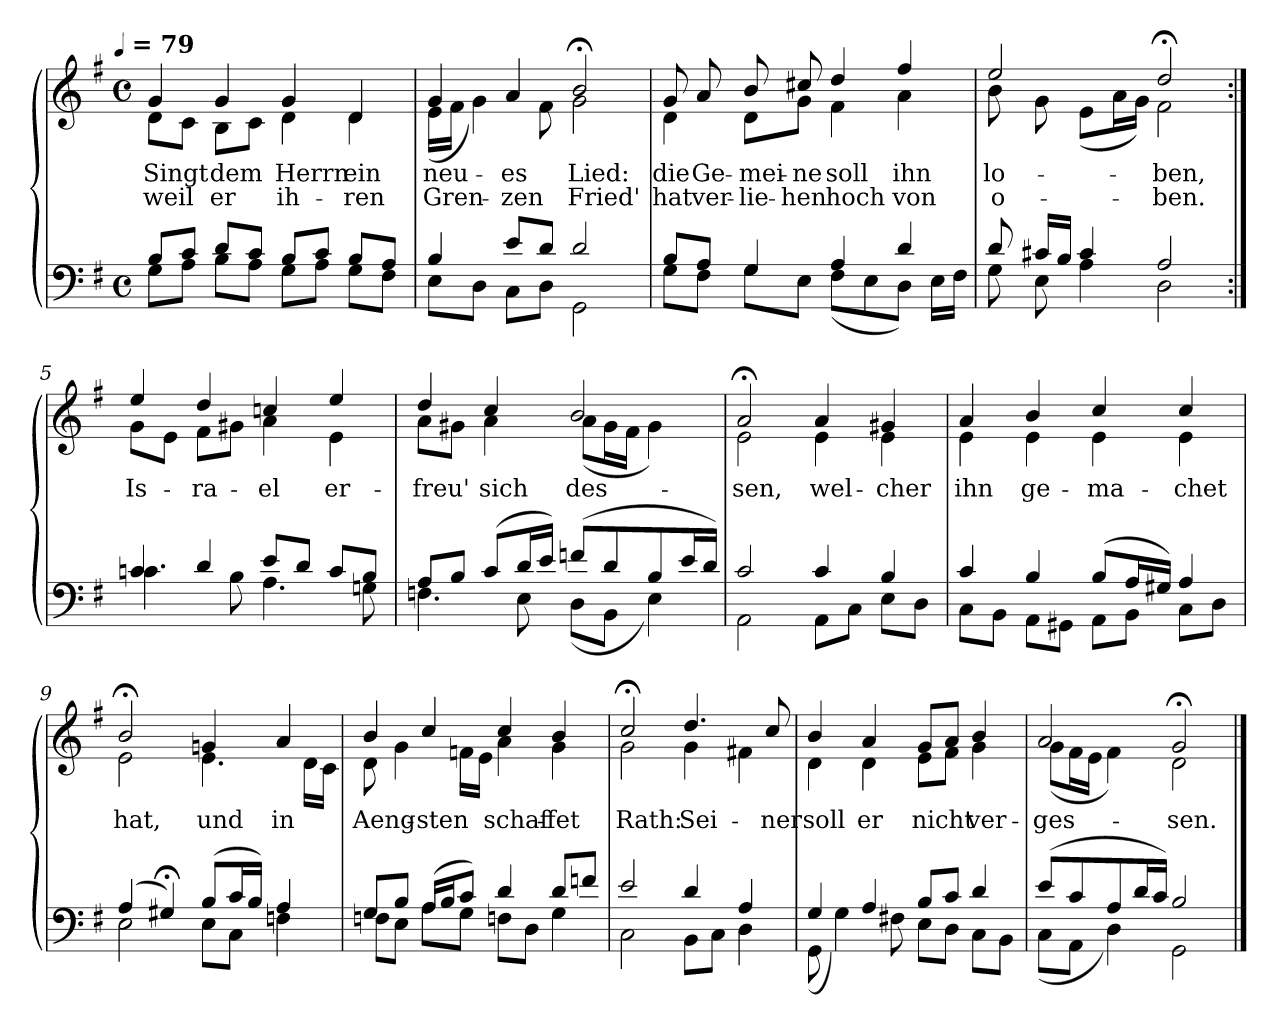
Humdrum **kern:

**kern	**kern	**text	**text	**dynam
*part1	*part1	*part1	*part1	*part1
*staff2	*staff1	*staff1	*staff1	*staff1/2
*clefF4	*clefG2	*	*	*
*k[f#]	*k[f#]	*	*	*
!!LO:TX:omd:t=[quarter] = 79
*M4/4	*M4/4	*	*	*
*met(c)	*met(c)	*	*	*
*MM79	*MM79	*	*	*
=1	=1	=1	=1	=1
*^	*^	*	*	*
8BL	8GL	4g	8dL	Singt	weil	.
8cJ	8AJ	.	8cJ	.	.	.
8dL	8BL	4g	8BL	dem	er	.
8cJ	8AJ	.	8cJ	.	.	.
8BL	8GL	4g	4d	Herrn	ih-	.
8cJ	8AJ	.	.	.	.	.
8BL	8GL	4d	4d	ein	-ren	.
8AJ	8F#J	.	.	.	.	.
=2	=2	=2	=2	=2	=2	=2
4B	8EL	4g	(16eLL	neu-	Gren-	.
.	.	.	16f#JJ	.	.	.
.	8DJ	.	4g)	.	.	.
8eL	8CL	4a	.	-es	-zen	.
8dJ	8DJ	.	8f#	.	.	.
2d	2GG	2b;<	2g	Lied:	Fried'	.
=3	=3	=3	=3	=3	=3	=3
8BL	8GL	8g	4d	die	hat	.
8AJ	8F#J	8a	.	Ge-	ver-	.
4G	8GL	8b	8dL	-mei-	-lie-	.
.	8EJ	8cc#X	8gJ	-ne	-hen	.
4A	(8F#L	4dd	4f#	soll	hoch	.
.	8E	.	.	.	.	.
4d	8DJ)	4ff#	4a	ihn	von	.
.	16ELL	.	.	.	.	.
.	16F#JJ	.	.	.	.	.
=4	=4	=4	=4	=4	=4	=4
8d	8G	2ee	8b	lo-	o-	.
16c#XLL	8E	.	8g	.	.	.
16BJJ	.	.	.	.	.	.
4c#	4A	.	(8eL	.	.	.
.	.	.	16aL	.	.	.
.	.	.	16gJJ)	.	.	.
2A	2D	2dd;<	2f#	-ben,	-ben.	.
!!LO:LB:g=z	!!
=5:|!	=5:|!	=5:|!	=5:|!	=5:|!	=5:|!	=5:|!
*	*	*MM78	*	*	*	*
4cn	4.c	4ee	8gL	Is-	.	.
.	.	.	8eJ	.	.	.
4d	.	4dd	8f#L	-ra-	.	.
.	8B	.	8g#XJ	.	.	.
8eL	4.A	4ccn	4a	-el	.	.
8dJ	.	.	.	.	.	.
8cL	.	4ee	4e	er-	.	.
8BJ	8Gn	.	.	.	.	.
=6	=6	=6	=6	=6	=6	=6
8AL	4.Fn	4dd	8aL	-freu'	.	.
8BJ	.	.	8g#XJ	.	.	.
(8cL	.	4cc	4a	sich	.	.
16dL	8E	.	.	.	.	.
16eJJ)	.	.	.	.	.	.
(8fnL	(8DL	2b	(8aL	des-	.	♩ = 75
8d	8BBJ	.	16g#L	.	.	.
.	.	.	16f#JJ	.	.	.
8B	4E)	.	4g#)	.	.	.
16eL	.	.	.	.	.	.
16dJJ)	.	.	.	.	.	.
=7	=7	=7	=7	=7	=7	=7
2c	2AA	2a;<	2e	-sen,	.	.
4c	8AAL	4a	4e	wel-	.	♩ = 77.4
.	8CJ	.	.	.	.	.
4B	8EL	4g#X	4e	-cher	.	.
.	8DJ	.	.	.	.	.
=8	=8	=8	=8	=8	=8	=8
*	*	*MM76	*	*	*	*
4c	8CL	4a	4e	ihn	.	.
.	8BBJ	.	.	.	.	.
4B	8AAL	4b	4e	ge-	.	.
.	8GG#XJ	.	.	.	.	.
(8BL	8AAL	4cc	4e	-ma-	.	.
16AL	8BBJ	.	.	.	.	.
16G#XJJ)	.	.	.	.	.	.
4A	8CL	4cc	4e	-chet	.	.
.	8DJ	.	.	.	.	.
!!LO:LB:g=z	!!
=9	=9	=9	=9	=9	=9	=9
(4A	2E	2b;<	2e	hat,	.	.
4G#X;<)	.	.	.	.	.	.
(8BL	8EL	4gn	4.e	und	.	♩ = 72
16cL	8CJ	.	.	.	.	.
16BJJ)	.	.	.	.	.	.
4A	4Fn	4a	.	in	.	.
.	.	.	16dLL	.	.	.
.	.	.	16cJJ	.	.	.
=10	=10	=10	=10	=10	=10	=10
*	*	*MM71	*	*	*	*
8GL	8FnL	4b	8d	Aeng-	.	.
8BJ	8EJ	.	4g	.	.	.
(16ALL	8AL	4cc	.	-sten	.	.
16BJ	.	.	.	.	.	.
8cJ)	8GJ	.	16fnLL	.	.	.
.	.	.	16eJJ	.	.	.
4d	8FnL	4cc	4a	schaf-	.	♩ = 67
.	8DJ	.	.	.	.	.
8dL	4G	4b	4g	-fet	.	.
8fnJ	.	.	.	.	.	.
=11	=11	=11	=11	=11	=11	=11
2e	2C	2cc;<	2g	Rath:	.	.
4d	8BBL	4.dd	4g	Sei-	.	♩ = 71
.	8CJ	.	.	.	.	.
4A	4D	.	4f#X	.	.	.
.	.	8cc	.	-ner	.	♩ = 70
=12	=12	=12	=12	=12	=12	=12
4G	(8GG	4b	4d	soll	.	.
.	4G)	.	.	.	.	.
4A	.	4a	4d	er	.	.
.	8F#X	.	.	.	.	.
8BL	8EL	8gL	8eL	nicht	.	.
8cJ	8DJ	8aJ	8f#J	.	.	.
4d	8CL	4b	4g	ver-	.	.
.	8BBJ	.	.	.	.	.
=13	=13	=13	=13	=13	=13	=13
(8eL	(8CL	2a	(8gL	-ges-	.	.
8c	8AAJ	.	16f#L	.	.	.
.	.	.	16eJJ	.	.	.
8A	4D)	.	4f#)	.	.	.
16dL	.	.	.	.	.	.
16cJJ)	.	.	.	.	.	.
2B	2GG	2g;<	2d	-sen.	.	.
*v	*v	*	*	*	*	*
*	*v	*v	*	*	*
==	==	==	==	==
*-	*-	*-	*-	*-
